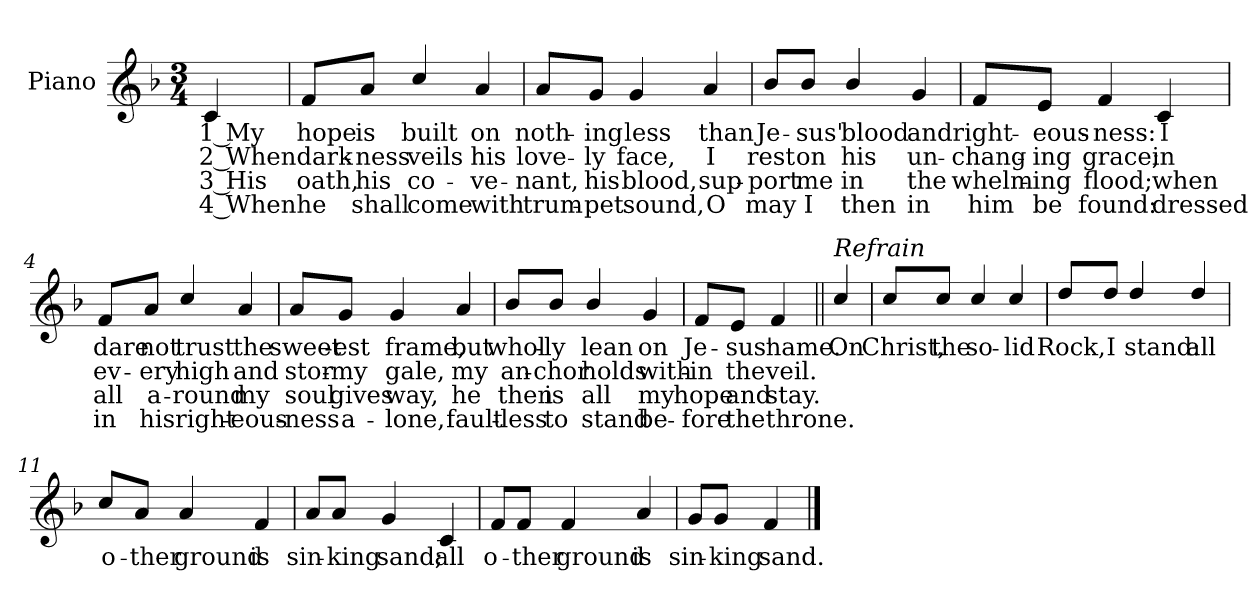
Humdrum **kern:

**kern	**text	**text	**text	**text
*part1	*part1	*part1	*part1	*part1
*staff1	*staff1	*staff1	*staff1	*staff1
*I"Piano	*	*	*	*
*I'Pno.	*	*	*	*
!!LO:PB:g=z
*clefG2	*	*	*	*
*k[b-]	*	*	*	*
*F:	*	*	*	*
*M3/4	*	*	*	*
=	=	=	=	=
!	!LO:LY:b:color=#000000	!LO:LY:b:color=#000000	!LO:LY:b:color=#000000	!LO:LY:b:color=#000000
4ci/	1 My	2 When	3 His	4 When
=	=	=	=	=
!	!LO:LY:b:color=#000000	!LO:LY:b:color=#000000	!LO:LY:b:color=#000000	!LO:LY:b:color=#000000
8fi/L	hope	dark-	oath,	he
!	!LO:LY:b:color=#000000	!LO:LY:b:color=#000000	!LO:LY:b:color=#000000	!LO:LY:b:color=#000000
8ai/J	is	-ness	his	shall
!	!LO:LY:b:color=#000000	!LO:LY:b:color=#000000	!LO:LY:b:color=#000000	!LO:LY:b:color=#000000
4cci/	built	veils	co-	-come
!	!LO:LY:b:color=#000000	!LO:LY:b:color=#000000	!LO:LY:b:color=#000000	!LO:LY:b:color=#000000
4ai/	on	his	ve-	-with
=1	=1	=1	=1	=1
!	!LO:LY:b:color=#000000	!LO:LY:b:color=#000000	!LO:LY:b:color=#000000	!LO:LY:b:color=#000000
8ai/L	noth-	love-	nant,	trum-
!	!LO:LY:b:color=#000000	!LO:LY:b:color=#000000	!LO:LY:b:color=#000000	!LO:LY:b:color=#000000
8gi/J	-ing	-ly	-his	pet
!	!LO:LY:b:color=#000000	!LO:LY:b:color=#000000	!LO:LY:b:color=#000000	!LO:LY:b:color=#000000
4gi/	less	face,	blood,	sound,
!	!LO:LY:b:color=#000000	!LO:LY:b:color=#000000	!LO:LY:b:color=#000000	!LO:LY:b:color=#000000
4ai/	than	I	sup-	-O
=2	=2	=2	=2	=2
!	!LO:LY:b:color=#000000	!LO:LY:b:color=#000000	!LO:LY:b:color=#000000	!LO:LY:b:color=#000000
8b-i/L	Je-	rest	port	may
!	!LO:LY:b:color=#000000	!LO:LY:b:color=#000000	!LO:LY:b:color=#000000	!LO:LY:b:color=#000000
8b-i/J	-sus'	on	me	I
!	!LO:LY:b:color=#000000	!LO:LY:b:color=#000000	!LO:LY:b:color=#000000	!LO:LY:b:color=#000000
4b-i/	blood	his	in	then
!	!LO:LY:b:color=#000000	!LO:LY:b:color=#000000	!LO:LY:b:color=#000000	!LO:LY:b:color=#000000
4gi/	and	un-	the	in
!!LO:LB:g=z
=3	=3	=3	=3	=3
!	!LO:LY:b:color=#000000	!LO:LY:b:color=#000000	!LO:LY:b:color=#000000	!LO:LY:b:color=#000000
8fi/L	right-	-chang-	whelm-	-him
!	!LO:LY:b:color=#000000	!LO:LY:b:color=#000000	!LO:LY:b:color=#000000	!LO:LY:b:color=#000000
8ei/J	-eous-	-ing	ing	be
!	!LO:LY:b:color=#000000	!LO:LY:b:color=#000000	!LO:LY:b:color=#000000	!LO:LY:b:color=#000000
4fi/	-ness:	grace;	flood;	found:
!	!LO:LY:b:color=#000000	!LO:LY:b:color=#000000	!LO:LY:b:color=#000000	!LO:LY:b:color=#000000
4ci/	I	in	when	dressed
=4	=4	=4	=4	=4
!	!LO:LY:b:color=#000000	!LO:LY:b:color=#000000	!LO:LY:b:color=#000000	!LO:LY:b:color=#000000
8fi/L	dare	ev-	all	in
!	!LO:LY:b:color=#000000	!LO:LY:b:color=#000000	!LO:LY:b:color=#000000	!LO:LY:b:color=#000000
8ai/J	not	-ery	a-	-his
!	!LO:LY:b:color=#000000	!LO:LY:b:color=#000000	!LO:LY:b:color=#000000	!LO:LY:b:color=#000000
4cci/	trust	high	round	right-
!	!LO:LY:b:color=#000000	!LO:LY:b:color=#000000	!LO:LY:b:color=#000000	!LO:LY:b:color=#000000
4ai/	the	and	-my	eous-
=5	=5	=5	=5	=5
!	!LO:LY:b:color=#000000	!LO:LY:b:color=#000000	!LO:LY:b:color=#000000	!LO:LY:b:color=#000000
8ai/L	sweet-	stor-	-soul	ness
!	!LO:LY:b:color=#000000	!LO:LY:b:color=#000000	!LO:LY:b:color=#000000	!LO:LY:b:color=#000000
8gi/J	-est	-my	gives	a-
!	!LO:LY:b:color=#000000	!LO:LY:b:color=#000000	!LO:LY:b:color=#000000	!LO:LY:b:color=#000000
4gi/	frame,	gale,	-way,	lone,
!	!LO:LY:b:color=#000000	!LO:LY:b:color=#000000	!LO:LY:b:color=#000000	!LO:LY:b:color=#000000
4ai/	but	my	he	fault-
!!LO:LB:g=z
=6	=6	=6	=6	=6
!	!LO:LY:b:color=#000000	!LO:LY:b:color=#000000	!LO:LY:b:color=#000000	!LO:LY:b:color=#000000
8b-i/L	whol-	an-	-then	less
!	!LO:LY:b:color=#000000	!LO:LY:b:color=#000000	!LO:LY:b:color=#000000	!LO:LY:b:color=#000000
8b-i/J	-ly	-chor	is	to
!	!LO:LY:b:color=#000000	!LO:LY:b:color=#000000	!LO:LY:b:color=#000000	!LO:LY:b:color=#000000
4b-i/	lean	holds	all	stand
!	!LO:LY:b:color=#000000	!LO:LY:b:color=#000000	!LO:LY:b:color=#000000	!LO:LY:b:color=#000000
4gi/	on	with-	my	be-
=7	=7	=7	=7	=7
!	!LO:LY:b:color=#000000	!LO:LY:b:color=#000000	!LO:LY:b:color=#000000	!LO:LY:b:color=#000000
8fi/L	Je-	-in	-hope	fore
!	!LO:LY:b:color=#000000	!LO:LY:b:color=#000000	!LO:LY:b:color=#000000	!LO:LY:b:color=#000000
8ei/J	-sus'	the	and	the
!	!LO:LY:b:color=#000000	!LO:LY:b:color=#000000	!LO:LY:b:color=#000000	!LO:LY:b:color=#000000
4fi/	name.	veil.	stay.	throne.
=8||	=8||	=8||	=8||	=8||
!LO:TX:a:i:t=Refrain	!	!	!	!
!	!LO:LY:b:color=#000000	!	!	!
4cci/	On	.	.	.
=9	=9	=9	=9	=9
!	!LO:LY:b:color=#000000	!	!	!
8cci/L	Christ,	.	.	.
!	!LO:LY:b:color=#000000	!	!	!
8cci/J	the	.	.	.
!	!LO:LY:b:color=#000000	!	!	!
4cci/	so-	.	.	.
!	!LO:LY:b:color=#000000	!	!	!
4cci/	-lid	.	.	.
!!LO:LB:g=z
=10	=10	=10	=10	=10
!	!LO:LY:b:color=#000000	!	!	!
8ddi/L	Rock,	.	.	.
!	!LO:LY:b:color=#000000	!	!	!
8ddi/J	I	.	.	.
!	!LO:LY:b:color=#000000	!	!	!
4ddi/	stand:	.	.	.
!	!LO:LY:b:color=#000000	!	!	!
4ddi/	all	.	.	.
=11	=11	=11	=11	=11
!	!LO:LY:b:color=#000000	!	!	!
8cci/L	o-	.	.	.
!	!LO:LY:b:color=#000000	!	!	!
8ai/J	-ther	.	.	.
!	!LO:LY:b:color=#000000	!	!	!
4ai/	ground	.	.	.
!	!LO:LY:b:color=#000000	!	!	!
4fi/	is	.	.	.
!!LO:LB:g=z
=12	=12	=12	=12	=12
!	!LO:LY:b:color=#000000	!	!	!
8ai/L	sin-	.	.	.
!	!LO:LY:b:color=#000000	!	!	!
8ai/J	-king	.	.	.
!	!LO:LY:b:color=#000000	!	!	!
4gi/	sand;	.	.	.
!	!LO:LY:b:color=#000000	!	!	!
4ci/	all	.	.	.
=13	=13	=13	=13	=13
!	!LO:LY:b:color=#000000	!	!	!
8fi/L	o-	.	.	.
!	!LO:LY:b:color=#000000	!	!	!
8fi/J	-ther	.	.	.
!	!LO:LY:b:color=#000000	!	!	!
4fi/	ground	.	.	.
!	!LO:LY:b:color=#000000	!	!	!
4ai/	is	.	.	.
=14	=14	=14	=14	=14
!	!LO:LY:b:color=#000000	!	!	!
8gi/L	sin-	.	.	.
!	!LO:LY:b:color=#000000	!	!	!
8gi/J	-king	.	.	.
!	!LO:LY:b:color=#000000	!	!	!
4fi/	sand.	.	.	.
==	==	==	==	==
*-	*-	*-	*-	*-
